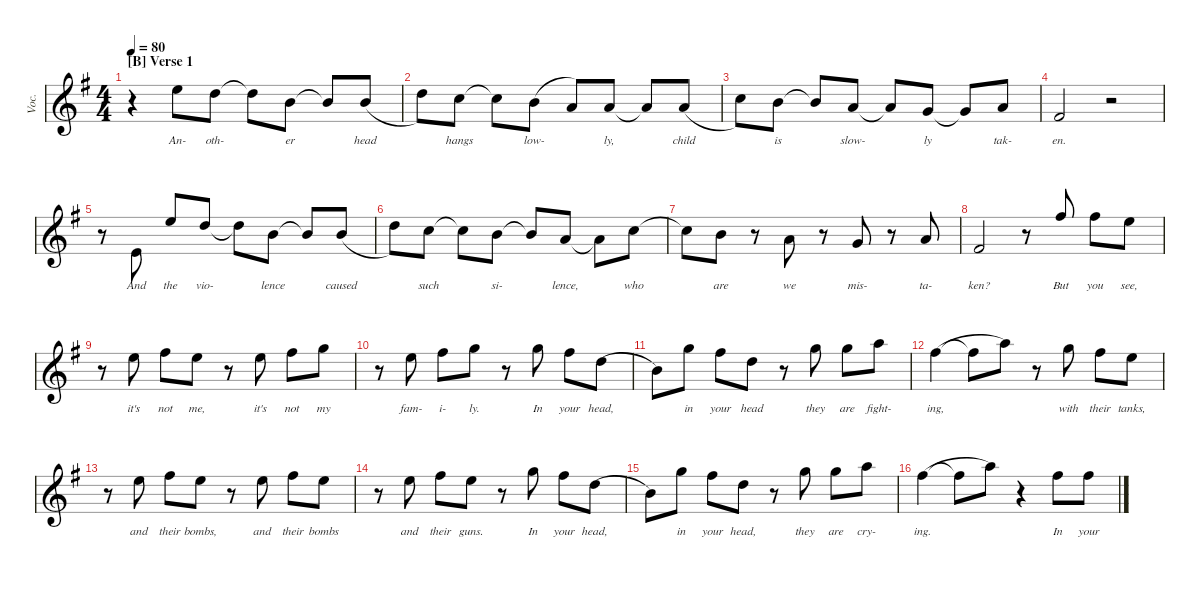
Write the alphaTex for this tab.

\hideDynamics
\bracketExtendMode nobrackets
\otherSystemsTrackNameOrientation horizontal
\track ("Vocal" "Voc.") {defaultSystemsLayout 4 multiBarRest instrument voiceoohs}
\staff {score}
\tuning (E4 B3 G3 D3 A2 E2)
\ts (4 4)
\section ("B" "Verse 1")
\tempo 80
\clef g2
\ks g
r.4{dy mf beam Down} 12.1{acc forcenatural}.8{lyrics (0 "An-") lyrics (1 "") lyrics (2 "") lyrics (3 "") lyrics (4 "") beam Down} 10.1{acc forcenatural}.8{lyrics (0 "oth-") lyrics (1 "") lyrics (2 "") lyrics (3 "") lyrics (4 "") beam Down} 10.1{t acc forcenatural}.8{beam Down} 7.1{acc forcenatural}.8{lyrics (0 "er") lyrics (1 "") lyrics (2 "") lyrics (3 "") lyrics (4 "") beam Down} 7.1{t acc forcenatural}.8{beam Up} 7.1{acc forcenatural}.8{lyrics (0 "head") lyrics (1 "") lyrics (2 "") lyrics (3 "") lyrics (4 "") legatoorigin beam Up} |
10.1{acc forcenatural}.8{beam Down} 8.1{acc forcenatural}.8{lyrics (0 "hangs") lyrics (1 "") lyrics (2 "") lyrics (3 "") lyrics (4 "") beam Down} 8.1{t acc forcenatural}.8{beam Down} 7.1{acc forcenatural}.8{lyrics (0 "low-") lyrics (1 "") lyrics (2 "") lyrics (3 "") lyrics (4 "") legatoorigin beam Down} 5.1{acc forcenatural}.8{beam Up} 5.1{acc forcenatural}.8{lyrics (0 "ly,") lyrics (1 "") lyrics (2 "") lyrics (3 "") lyrics (4 "") beam Up} 5.1{t acc forcenatural}.8{beam Up} 5.1{acc forcenatural}.8{lyrics (0 "child") lyrics (1 "") lyrics (2 "") lyrics (3 "") lyrics (4 "") legatoorigin beam Up} |
8.1{acc forcenatural}.8{beam Down} 7.1{acc forcenatural}.8{lyrics (0 "is") lyrics (1 "") lyrics (2 "") lyrics (3 "") lyrics (4 "") beam Down} 7.1{t acc forcenatural}.8{beam Up} 5.1{acc forcenatural}.8{lyrics (0 "slow-") lyrics (1 "") lyrics (2 "") lyrics (3 "") lyrics (4 "") beam Up} 5.1{t acc forcenatural}.8{beam Up} 3.1{acc forcenatural}.8{lyrics (0 "ly") lyrics (1 "") lyrics (2 "") lyrics (3 "") lyrics (4 "") beam Up} 3.1{t acc forcenatural}.8{beam Up} 5.1{acc forcenatural}.8{lyrics (0 "tak-") lyrics (1 "") lyrics (2 "") lyrics (3 "") lyrics (4 "") beam Up} |
2.1{acc #}.2{lyrics (0 "en.") lyrics (1 "") lyrics (2 "") lyrics (3 "") lyrics (4 "") beam Up} r.2{beam Up} |
r.8{beam Down} 9.3{acc forcenatural}.8{lyrics (0 "And") lyrics (1 "") lyrics (2 "") lyrics (3 "") lyrics (4 "") beam Up beam split} 12.1{acc forcenatural}.8{lyrics (0 "the") lyrics (1 "") lyrics (2 "") lyrics (3 "") lyrics (4 "") beam Up} 10.1{acc forcenatural}.8{lyrics (0 "vio-") lyrics (1 "") lyrics (2 "") lyrics (3 "") lyrics (4 "") beam Up} 10.1{t acc forcenatural}.8{beam Down} 7.1{acc forcenatural}.8{lyrics (0 "lence") lyrics (1 "") lyrics (2 "") lyrics (3 "") lyrics (4 "") beam Down} 7.1{t acc forcenatural}.8{beam Up} 7.1{acc forcenatural}.8{lyrics (0 "caused") lyrics (1 "") lyrics (2 "") lyrics (3 "") lyrics (4 "") legatoorigin beam Up} |
10.1{acc forcenatural}.8{beam Down} 8.1{acc forcenatural}.8{lyrics (0 "such") lyrics (1 "") lyrics (2 "") lyrics (3 "") lyrics (4 "") beam Down} 8.1{t acc forcenatural}.8{beam Down} 7.1{acc forcenatural}.8{lyrics (0 "si-") lyrics (1 "") lyrics (2 "") lyrics (3 "") lyrics (4 "") beam Down} 7.1{t acc forcenatural}.8{beam Up} 5.1{acc forcenatural}.8{lyrics (0 "lence,") lyrics (1 "") lyrics (2 "") lyrics (3 "") lyrics (4 "") beam Up} 5.1{t acc forcenatural}.8{beam Down} 8.1{acc forcenatural}.8{lyrics (0 "who") lyrics (1 "") lyrics (2 "") lyrics (3 "") lyrics (4 "") beam Down} |
8.1{t acc forcenatural}.8{dy f beam Down} 7.1{acc forcenatural}.8{lyrics (0 "are") lyrics (1 "") lyrics (2 "") lyrics (3 "") lyrics (4 "") dy mf beam Down} r.8{beam Down} 5.1{acc forcenatural}.8{lyrics (0 "we") lyrics (1 "") lyrics (2 "") lyrics (3 "") lyrics (4 "") beam Up} r.8{beam Up} 3.1{acc forcenatural}.8{lyrics (0 "mis-") lyrics (1 "") lyrics (2 "") lyrics (3 "") lyrics (4 "") beam Up} r.8{beam Up} 5.1{acc forcenatural}.8{lyrics (0 "ta-") lyrics (1 "") lyrics (2 "") lyrics (3 "") lyrics (4 "") beam Up} |
2.1{acc #}.2{lyrics (0 "ken?") lyrics (1 "") lyrics (2 "") lyrics (3 "") lyrics (4 "") beam Up} r.8{beam Up} 14.1{acc #}.8{lyrics (0 "But") lyrics (1 "") lyrics (2 "") lyrics (3 "") lyrics (4 "") beam Down} 14.1{acc #}.8{lyrics (0 "you") lyrics (1 "") lyrics (2 "") lyrics (3 "") lyrics (4 "") beam Down} 12.1{acc forcenatural}.8{lyrics (0 "see,") lyrics (1 "") lyrics (2 "") lyrics (3 "") lyrics (4 "") beam Down} |
r.8{beam Down} 12.1{acc forcenatural}.8{lyrics (0 "it's") lyrics (1 "") lyrics (2 "") lyrics (3 "") lyrics (4 "") beam Down} 14.1{acc #}.8{lyrics (0 "not") lyrics (1 "") lyrics (2 "") lyrics (3 "") lyrics (4 "") beam Down} 12.1{acc forcenatural}.8{lyrics (0 "me,") lyrics (1 "") lyrics (2 "") lyrics (3 "") lyrics (4 "") beam Down} r.8{beam Down} 12.1{acc forcenatural}.8{lyrics (0 "it's") lyrics (1 "") lyrics (2 "") lyrics (3 "") lyrics (4 "") beam Down} 14.1{acc #}.8{lyrics (0 "not") lyrics (1 "") lyrics (2 "") lyrics (3 "") lyrics (4 "") beam Down} 15.1{acc forcenatural}.8{lyrics (0 "my") lyrics (1 "") lyrics (2 "") lyrics (3 "") lyrics (4 "") beam Down} |
r.8{beam Down} 12.1{acc forcenatural}.8{lyrics (0 "fam-") lyrics (1 "") lyrics (2 "") lyrics (3 "") lyrics (4 "") beam Down} 14.1{acc #}.8{lyrics (0 "i-") lyrics (1 "") lyrics (2 "") lyrics (3 "") lyrics (4 "") beam Down} 15.1{acc forcenatural}.8{lyrics (0 "ly.") lyrics (1 "") lyrics (2 "") lyrics (3 "") lyrics (4 "") beam Down} r.8{beam Down} 15.1{acc forcenatural}.8{lyrics (0 "In") lyrics (1 "") lyrics (2 "") lyrics (3 "") lyrics (4 "") beam Down} 14.1{acc #}.8{lyrics (0 "your") lyrics (1 "") lyrics (2 "") lyrics (3 "") lyrics (4 "") beam Down} 10.1{acc forcenatural}.8{lyrics (0 "head,") lyrics (1 "") lyrics (2 "") lyrics (3 "") lyrics (4 "") legatoorigin beam Down} |
12.2{acc forcenatural}.8{beam Down} 15.1{acc forcenatural}.8{lyrics (0 "in") lyrics (1 "") lyrics (2 "") lyrics (3 "") lyrics (4 "") beam Down} 14.1{acc #}.8{lyrics (0 "your") lyrics (1 "") lyrics (2 "") lyrics (3 "") lyrics (4 "") beam Down} 10.1{acc forcenatural}.8{lyrics (0 "head") lyrics (1 "") lyrics (2 "") lyrics (3 "") lyrics (4 "") beam Down} r.8{beam Down} 15.1{acc forcenatural}.8{lyrics (0 "they") lyrics (1 "") lyrics (2 "") lyrics (3 "") lyrics (4 "") beam Down} 15.1{acc forcenatural}.8{lyrics (0 "are") lyrics (1 "") lyrics (2 "") lyrics (3 "") lyrics (4 "") beam Down} 17.1{acc forcenatural}.8{lyrics (0 "fight-") lyrics (1 "") lyrics (2 "") lyrics (3 "") lyrics (4 "") beam Down} |
14.1{acc #}.4{lyrics (0 "ing,") lyrics (1 "") lyrics (2 "") lyrics (3 "") lyrics (4 "") legatoorigin beam Down} 14.1{t acc #}.8{legatoorigin beam Down} 17.1{acc forcenatural}.8{beam Down} r.8{beam Down} 15.1{acc forcenatural}.8{lyrics (0 "with") lyrics (1 "") lyrics (2 "") lyrics (3 "") lyrics (4 "") beam Down} 14.1{acc #}.8{lyrics (0 "their") lyrics (1 "") lyrics (2 "") lyrics (3 "") lyrics (4 "") beam Down} 12.1{acc forcenatural}.8{lyrics (0 "tanks,") lyrics (1 "") lyrics (2 "") lyrics (3 "") lyrics (4 "") beam Down} |
r.8{beam Down} 12.1{acc forcenatural}.8{lyrics (0 "and") lyrics (1 "") lyrics (2 "") lyrics (3 "") lyrics (4 "") beam Down} 14.1{acc #}.8{lyrics (0 "their") lyrics (1 "") lyrics (2 "") lyrics (3 "") lyrics (4 "") beam Down} 12.1{acc forcenatural}.8{lyrics (0 "bombs,") lyrics (1 "") lyrics (2 "") lyrics (3 "") lyrics (4 "") beam Down} r.8{beam Down} 12.1{acc forcenatural}.8{lyrics (0 "and") lyrics (1 "") lyrics (2 "") lyrics (3 "") lyrics (4 "") beam Down} 14.1{acc #}.8{lyrics (0 "their") lyrics (1 "") lyrics (2 "") lyrics (3 "") lyrics (4 "") beam Down} 12.1{acc forcenatural}.8{lyrics (0 "bombs") lyrics (1 "") lyrics (2 "") lyrics (3 "") lyrics (4 "") beam Down} |
r.8{beam Down} 12.1{acc forcenatural}.8{lyrics (0 "and") lyrics (1 "") lyrics (2 "") lyrics (3 "") lyrics (4 "") beam Down} 14.1{acc #}.8{lyrics (0 "their") lyrics (1 "") lyrics (2 "") lyrics (3 "") lyrics (4 "") beam Down} 12.1{acc forcenatural}.8{lyrics (0 "guns.") lyrics (1 "") lyrics (2 "") lyrics (3 "") lyrics (4 "") beam Down} r.8{beam Down} 15.1{acc forcenatural}.8{lyrics (0 "In") lyrics (1 "") lyrics (2 "") lyrics (3 "") lyrics (4 "") beam Down} 14.1{acc #}.8{lyrics (0 "your") lyrics (1 "") lyrics (2 "") lyrics (3 "") lyrics (4 "") beam Down} 10.1{acc forcenatural}.8{lyrics (0 "head,") lyrics (1 "") lyrics (2 "") lyrics (3 "") lyrics (4 "") legatoorigin beam Down} |
12.2{acc forcenatural}.8{beam Down} 15.1{acc forcenatural}.8{lyrics (0 "in") lyrics (1 "") lyrics (2 "") lyrics (3 "") lyrics (4 "") beam Down} 14.1{acc #}.8{lyrics (0 "your") lyrics (1 "") lyrics (2 "") lyrics (3 "") lyrics (4 "") beam Down} 10.1{acc forcenatural}.8{lyrics (0 "head,") lyrics (1 "") lyrics (2 "") lyrics (3 "") lyrics (4 "") beam Down} r.8{beam Down} 15.1{acc forcenatural}.8{lyrics (0 "they") lyrics (1 "") lyrics (2 "") lyrics (3 "") lyrics (4 "") beam Down} 15.1{acc forcenatural}.8{lyrics (0 "are") lyrics (1 "") lyrics (2 "") lyrics (3 "") lyrics (4 "") beam Down} 17.1{acc forcenatural}.8{lyrics (0 "cry-") lyrics (1 "") lyrics (2 "") lyrics (3 "") lyrics (4 "") beam Down} |
14.1{acc #}.4{lyrics (0 "ing.") lyrics (1 "") lyrics (2 "") lyrics (3 "") lyrics (4 "") legatoorigin beam Down} 14.1{t acc #}.8{legatoorigin beam Down} 17.1{acc forcenatural}.8{beam Down} r.4{beam Down} 14.1{acc #}.8{lyrics (0 "In") lyrics (1 "") lyrics (2 "") lyrics (3 "") lyrics (4 "") beam Down} 14.1{acc #}.8{lyrics (0 "your") lyrics (1 "") lyrics (2 "") lyrics (3 "") lyrics (4 "") beam Down}
